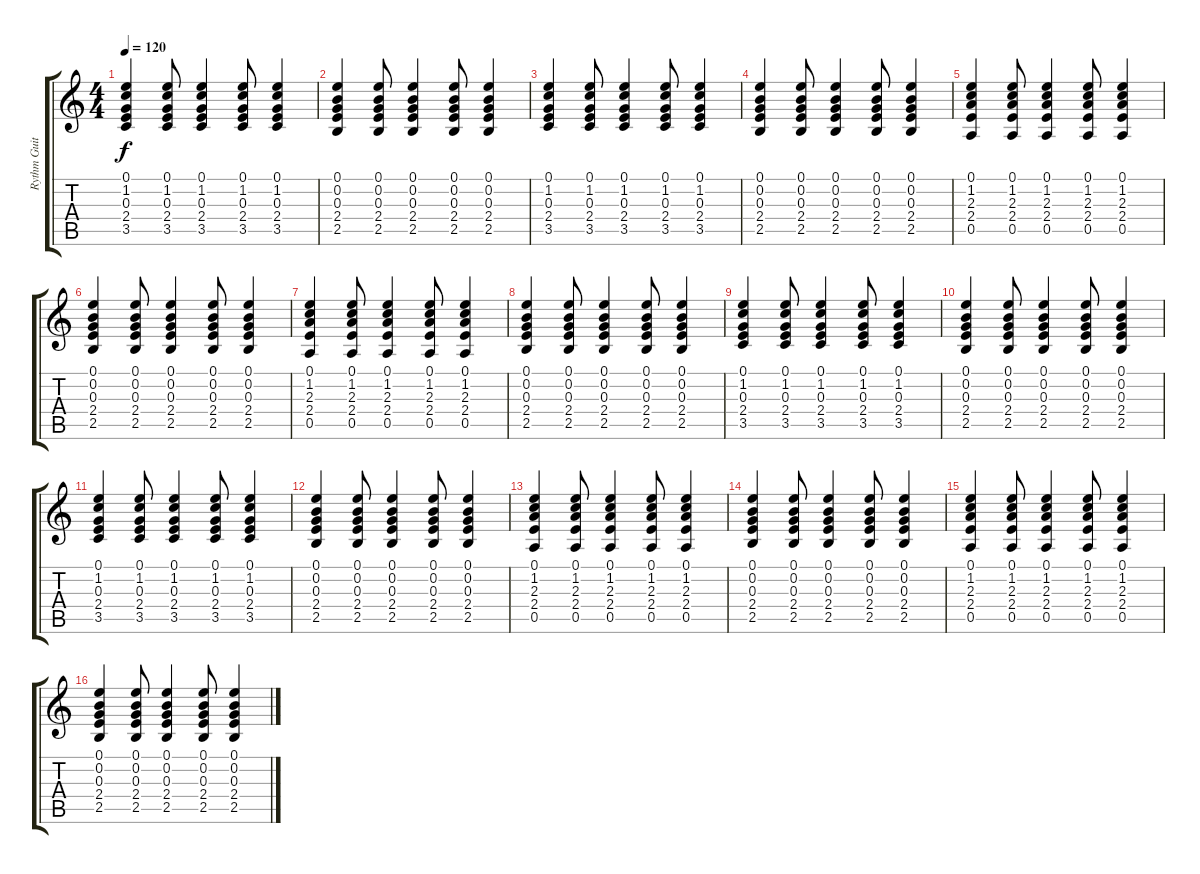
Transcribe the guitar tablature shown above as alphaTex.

\track ("Rythm Guitar" "Rythm Guit") {instrument overdrivenguitar}
\staff {score tabs}
\tuning (E4 B3 G3 D3 A2 E2) {hide}
\ts (4 4)
\tempo 120
\clef g2
\ks c
(0.1 1.2 0.3 2.4 3.5).4{dy f} (0.1 1.2 0.3 2.4 3.5).8 (0.1 1.2 0.3 2.4 3.5).4 (0.1 1.2 0.3 2.4 3.5).8 (0.1 1.2 0.3 2.4 3.5).4 |
(0.1 0.2 0.3 2.4 2.5).4 (0.1 0.2 0.3 2.4 2.5).8 (0.1 0.2 0.3 2.4 2.5).4 (0.1 0.2 0.3 2.4 2.5).8 (0.1 0.2 0.3 2.4 2.5).4 |
(0.1 1.2 0.3 2.4 3.5).4 (0.1 1.2 0.3 2.4 3.5).8 (0.1 1.2 0.3 2.4 3.5).4 (0.1 1.2 0.3 2.4 3.5).8 (0.1 1.2 0.3 2.4 3.5).4 |
(0.1 0.2 0.3 2.4 2.5).4 (0.1 0.2 0.3 2.4 2.5).8 (0.1 0.2 0.3 2.4 2.5).4 (0.1 0.2 0.3 2.4 2.5).8 (0.1 0.2 0.3 2.4 2.5).4 |
(0.1 1.2 2.3 2.4 0.5).4 (0.1 1.2 2.3 2.4 0.5).8 (0.1 1.2 2.3 2.4 0.5).4 (0.1 1.2 2.3 2.4 0.5).8 (0.1 1.2 2.3 2.4 0.5).4 |
(0.1 0.2 0.3 2.4 2.5).4 (0.1 0.2 0.3 2.4 2.5).8 (0.1 0.2 0.3 2.4 2.5).4 (0.1 0.2 0.3 2.4 2.5).8 (0.1 0.2 0.3 2.4 2.5).4 |
(0.1 1.2 2.3 2.4 0.5).4 (0.1 1.2 2.3 2.4 0.5).8 (0.1 1.2 2.3 2.4 0.5).4 (0.1 1.2 2.3 2.4 0.5).8 (0.1 1.2 2.3 2.4 0.5).4 |
(0.1 0.2 0.3 2.4 2.5).4 (0.1 0.2 0.3 2.4 2.5).8 (0.1 0.2 0.3 2.4 2.5).4 (0.1 0.2 0.3 2.4 2.5).8 (0.1 0.2 0.3 2.4 2.5).4 |
(0.1 1.2 0.3 2.4 3.5).4 (0.1 1.2 0.3 2.4 3.5).8 (0.1 1.2 0.3 2.4 3.5).4 (0.1 1.2 0.3 2.4 3.5).8 (0.1 1.2 0.3 2.4 3.5).4 |
(0.1 0.2 0.3 2.4 2.5).4 (0.1 0.2 0.3 2.4 2.5).8 (0.1 0.2 0.3 2.4 2.5).4 (0.1 0.2 0.3 2.4 2.5).8 (0.1 0.2 0.3 2.4 2.5).4 |
(0.1 1.2 0.3 2.4 3.5).4 (0.1 1.2 0.3 2.4 3.5).8 (0.1 1.2 0.3 2.4 3.5).4 (0.1 1.2 0.3 2.4 3.5).8 (0.1 1.2 0.3 2.4 3.5).4 |
(0.1 0.2 0.3 2.4 2.5).4 (0.1 0.2 0.3 2.4 2.5).8 (0.1 0.2 0.3 2.4 2.5).4 (0.1 0.2 0.3 2.4 2.5).8 (0.1 0.2 0.3 2.4 2.5).4 |
(0.1 1.2 2.3 2.4 0.5).4 (0.1 1.2 2.3 2.4 0.5).8 (0.1 1.2 2.3 2.4 0.5).4 (0.1 1.2 2.3 2.4 0.5).8 (0.1 1.2 2.3 2.4 0.5).4 |
(0.1 0.2 0.3 2.4 2.5).4 (0.1 0.2 0.3 2.4 2.5).8 (0.1 0.2 0.3 2.4 2.5).4 (0.1 0.2 0.3 2.4 2.5).8 (0.1 0.2 0.3 2.4 2.5).4 |
(0.1 1.2 2.3 2.4 0.5).4 (0.1 1.2 2.3 2.4 0.5).8 (0.1 1.2 2.3 2.4 0.5).4 (0.1 1.2 2.3 2.4 0.5).8 (0.1 1.2 2.3 2.4 0.5).4 |
(0.1 0.2 0.3 2.4 2.5).4 (0.1 0.2 0.3 2.4 2.5).8 (0.1 0.2 0.3 2.4 2.5).4 (0.1 0.2 0.3 2.4 2.5).8 (0.1 0.2 0.3 2.4 2.5).4
